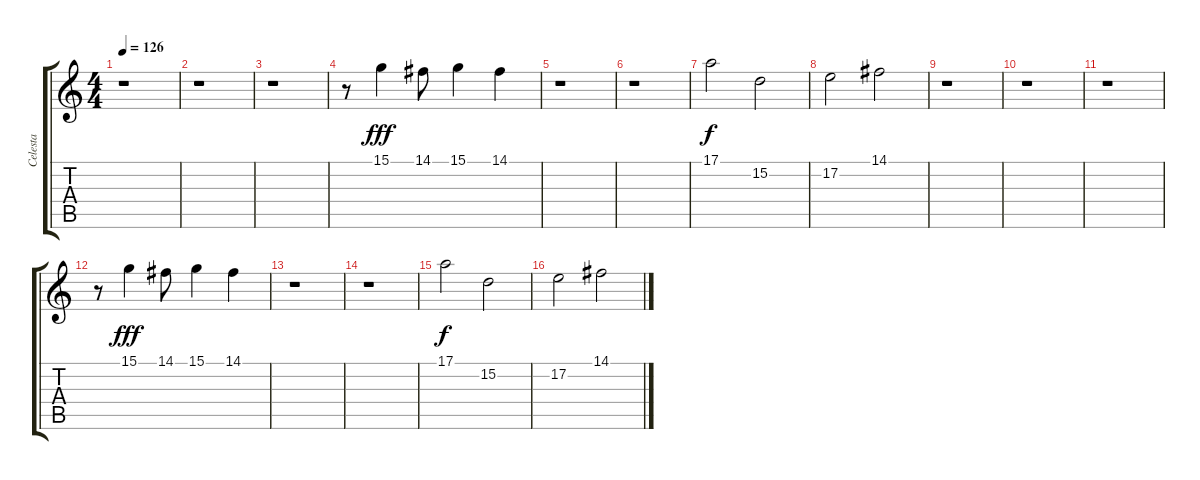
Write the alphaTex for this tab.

\track ("Celesta" "Celesta") {instrument celesta}
\staff {score tabs}
\tuning (E4 B3 G3 D3 A2 E2) {hide}
\ts (4 4)
\tempo 126
\clef g2
\ks c
r.1{dy f} |
r.1 |
r.1 |
r.8 15.1.4{dy fff} 14.1.8 15.1.4 14.1.4 |
r.1 |
r.1 |
17.1.2{dy f} 15.2.2 |
17.2.2 14.1.2 |
r.1 |
r.1 |
r.1 |
r.8 15.1.4{dy fff} 14.1.8 15.1.4 14.1.4 |
r.1 |
r.1 |
17.1.2{dy f} 15.2.2 |
17.2.2 14.1.2
